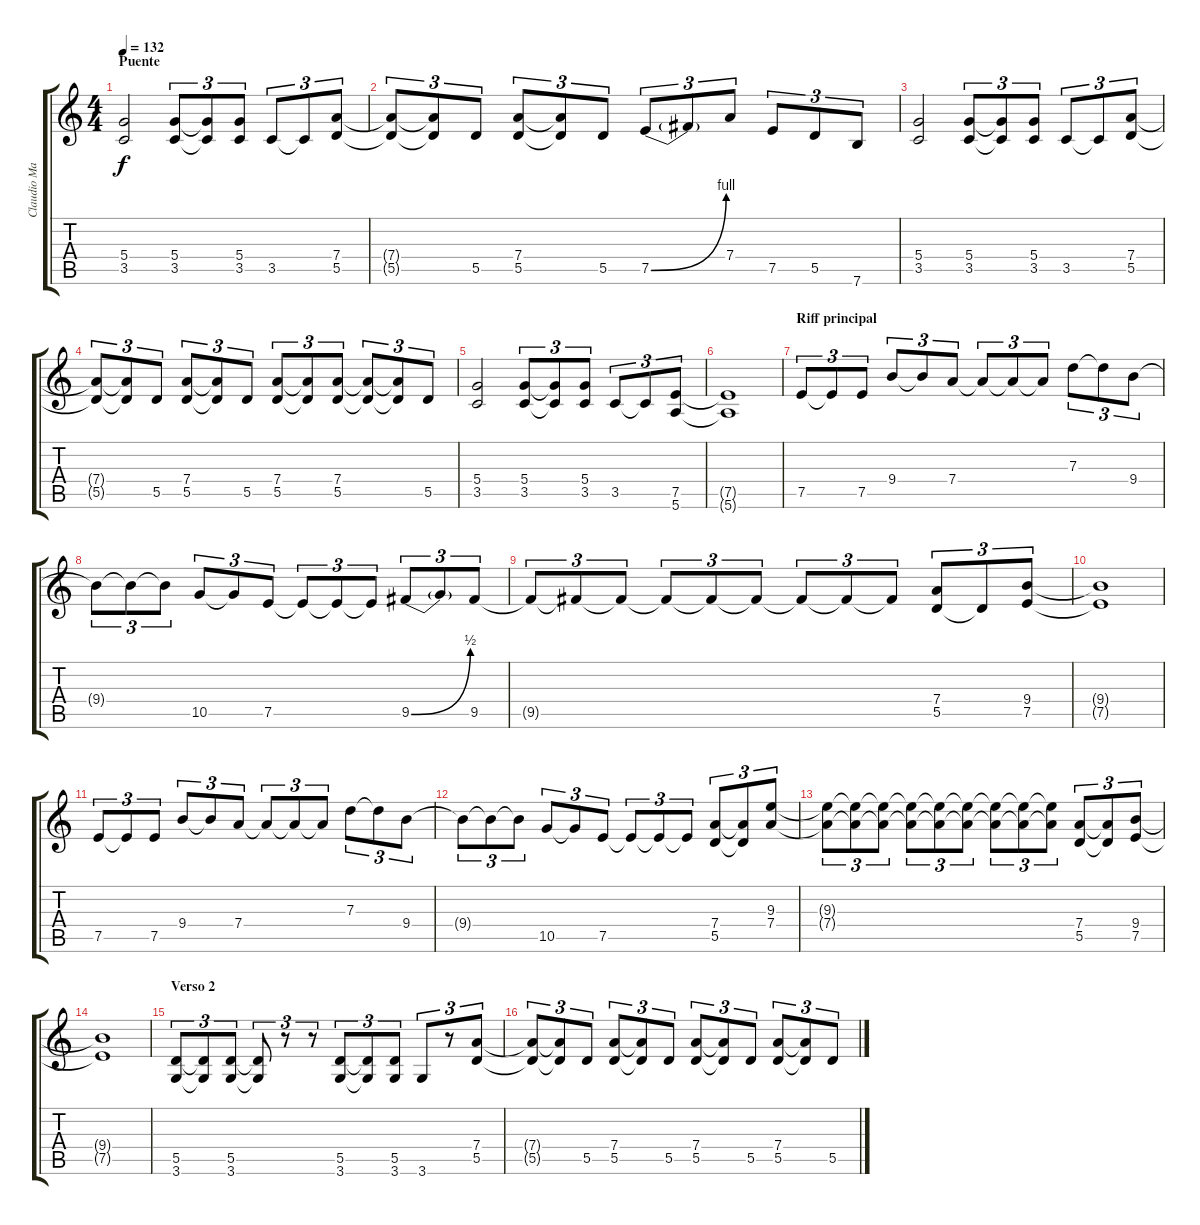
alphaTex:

\track ("Claudio Marciello (Gtr1)" "Claudio Ma") {instrument distortionguitar}
\staff {score tabs}
\tuning (E4 B3 G3 D3 A2 E2) {hide}
\ts (4 4)
\section ("" "Puente")
\tempo 132
\clef g2
\ks c
(5.4 3.5).2{dy f} (5.4 3.5).8{tu (3 2)} (5.4{t} 3.5{t}).8{tu (3 2)} (5.4 3.5).8{tu (3 2)} 3.5.8{tu (3 2)} 3.5{t}.8{tu (3 2)} (7.4 5.5).8{tu (3 2)} |
(7.4{t} 5.5{t}).8{tu (3 2)} (7.4{t} 5.5{t}).8{tu (3 2)} 5.5.8{tu (3 2)} (7.4 5.5).8{tu (3 2)} (7.4{t} 5.5{t}).8{tu (3 2)} 5.5.8{tu (3 2)} 7.5{be (bend 0 0 60 4)}.8{tu (3 2)} 7.5{t}.8{tu (3 2)} 7.4.8{tu (3 2)} 7.5.8{tu (3 2)} 5.5.8{tu (3 2)} 7.6.8{tu (3 2)} |
(5.4 3.5).2 (5.4 3.5).8{tu (3 2)} (5.4{t} 3.5{t}).8{tu (3 2)} (5.4 3.5).8{tu (3 2)} 3.5.8{tu (3 2)} 3.5{t}.8{tu (3 2)} (7.4 5.5).8{tu (3 2)} |
(7.4{t} 5.5{t}).8{tu (3 2)} (7.4{t} 5.5{t}).8{tu (3 2)} 5.5.8{tu (3 2)} (7.4 5.5).8{tu (3 2)} (7.4{t} 5.5{t}).8{tu (3 2)} 5.5.8{tu (3 2)} (7.4 5.5).8{tu (3 2)} (7.4{t} 5.5{t}).8{tu (3 2)} (7.4 5.5).8{tu (3 2)} (7.4{t} 5.5{t}).8{tu (3 2)} (7.4{t} 5.5{t}).8{tu (3 2)} 5.5.8{tu (3 2)} |
(5.4 3.5).2 (5.4 3.5).8{tu (3 2)} (5.4{t} 3.5{t}).8{tu (3 2)} (5.4 3.5).8{tu (3 2)} 3.5.8{tu (3 2)} 3.5{t}.8{tu (3 2)} (7.5 5.6).8{tu (3 2)} |
(7.5{t} 5.6{t}).1 |
\section ("" "Riff principal")
7.5.8{tu (3 2)} 7.5{t}.8{tu (3 2)} 7.5.8{tu (3 2)} 9.4.8{tu (3 2)} 9.4{t}.8{tu (3 2)} 7.4.8{tu (3 2)} 7.4{t}.8{tu (3 2)} 7.4{t}.8{tu (3 2)} 7.4{t}.8{tu (3 2)} 7.3.8{tu (3 2)} 7.3{t}.8{tu (3 2)} 9.4.8{tu (3 2)} |
9.4{t}.8{tu (3 2)} 9.4{t}.8{tu (3 2)} 9.4{t}.8{tu (3 2)} 10.5.8{tu (3 2)} 10.5{t}.8{tu (3 2)} 7.5.8{tu (3 2)} 7.5{t}.8{tu (3 2)} 7.5{t}.8{tu (3 2)} 7.5{t}.8{tu (3 2)} 9.5{be (bend 0 0 60 2)}.8{tu (3 2)} 9.5{t}.8{tu (3 2)} 9.5.8{tu (3 2)} |
9.5{t}.8{tu (3 2)} 9.5{t}.8{tu (3 2)} 9.5{t}.8{tu (3 2)} 9.5{t}.8{tu (3 2)} 9.5{t}.8{tu (3 2)} 9.5{t}.8{tu (3 2)} 9.5{t}.8{tu (3 2)} 9.5{t}.8{tu (3 2)} 9.5{t}.8{tu (3 2)} (7.4 5.5).8{tu (3 2)} 5.5{t}.8{tu (3 2)} (9.4 7.5).8{tu (3 2)} |
(9.4{t} 7.5{t}).1 |
7.5.8{tu (3 2)} 7.5{t}.8{tu (3 2)} 7.5.8{tu (3 2)} 9.4.8{tu (3 2)} 9.4{t}.8{tu (3 2)} 7.4.8{tu (3 2)} 7.4{t}.8{tu (3 2)} 7.4{t}.8{tu (3 2)} 7.4{t}.8{tu (3 2)} 7.3.8{tu (3 2)} 7.3{t}.8{tu (3 2)} 9.4.8{tu (3 2)} |
9.4{t}.8{tu (3 2)} 9.4{t}.8{tu (3 2)} 9.4{t}.8{tu (3 2)} 10.5.8{tu (3 2)} 10.5{t}.8{tu (3 2)} 7.5.8{tu (3 2)} 7.5{t}.8{tu (3 2)} 7.5{t}.8{tu (3 2)} 7.5{t}.8{tu (3 2)} (7.4 5.5).8{tu (3 2)} (7.4{t} 5.5{t}).8{tu (3 2)} (9.3 7.4).8{tu (3 2)} |
(9.3{t} 7.4{t}).8{tu (3 2)} (9.3{t} 7.4{t}).8{tu (3 2)} (9.3{t} 7.4{t}).8{tu (3 2)} (9.3{t} 7.4{t}).8{tu (3 2)} (9.3{t} 7.4{t}).8{tu (3 2)} (9.3{t} 7.4{t}).8{tu (3 2)} (9.3{t} 7.4{t}).8{tu (3 2)} (9.3{t} 7.4{t}).8{tu (3 2)} (9.3{t} 7.4{t}).8{tu (3 2)} (7.4 5.5).8{tu (3 2)} (7.4{t} 5.5{t}).8{tu (3 2)} (9.4 7.5).8{tu (3 2)} |
(9.4{t} 7.5{t}).1 |
\section ("" "Verso 2")
(5.5 3.6).8{tu (3 2)} (5.5{t} 3.6{t}).8{tu (3 2)} (5.5 3.6).8{tu (3 2)} (5.5{t} 3.6{t}).8{tu (3 2)} r.8{tu (3 2)} r.8{tu (3 2)} (5.5 3.6).8{tu (3 2)} (5.5{t} 3.6{t}).8{tu (3 2)} (5.5 3.6).8{tu (3 2)} 3.6.8{tu (3 2)} r.8{tu (3 2)} (7.4 5.5).8{tu (3 2)} |
(7.4{t} 5.5{t}).8{tu (3 2)} (7.4{t} 5.5{t}).8{tu (3 2)} 5.5.8{tu (3 2)} (7.4 5.5).8{tu (3 2)} (7.4{t} 5.5{t}).8{tu (3 2)} 5.5.8{tu (3 2)} (7.4 5.5).8{tu (3 2)} (7.4{t} 5.5{t}).8{tu (3 2)} 5.5.8{tu (3 2)} (7.4 5.5).8{tu (3 2)} (7.4{t} 5.5{t}).8{tu (3 2)} 5.5.8{tu (3 2)}
